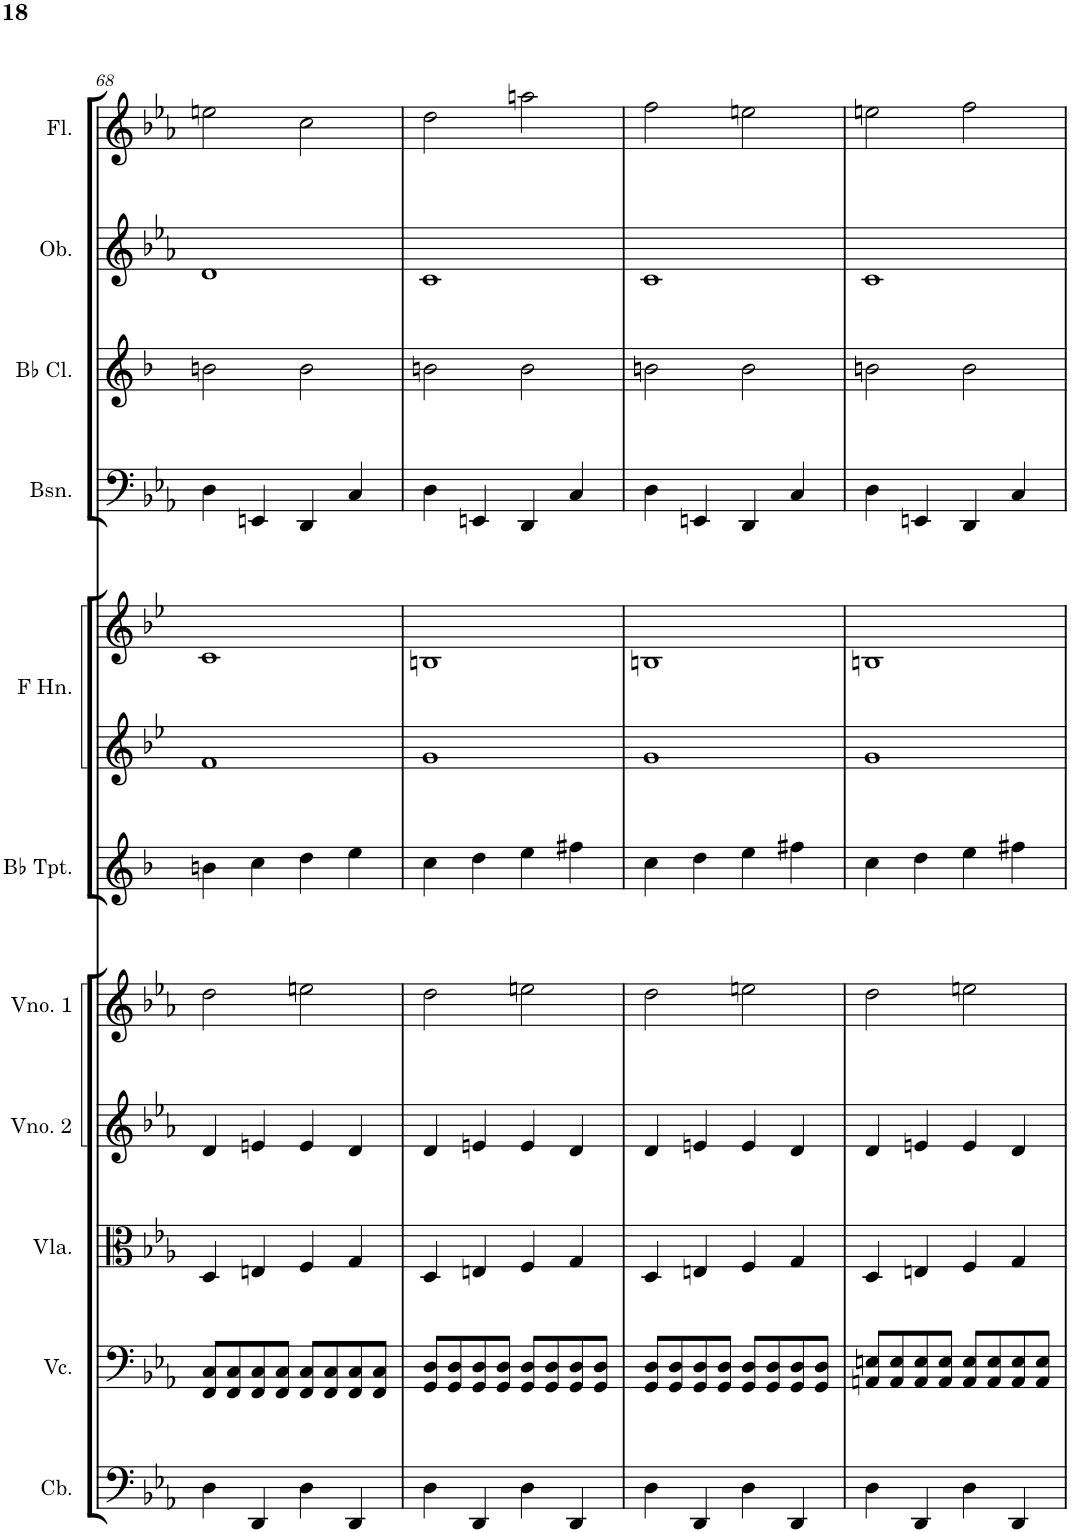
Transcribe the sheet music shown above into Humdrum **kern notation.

**kern	**kern	**kern	**kern	**kern	**kern	**kern	**kern	**kern	**kern	**kern	**kern
*part11	*part10	*part9	*part8	*part7	*part6	*part5	*part5	*part4	*part3	*part2	*part1
*staff12	*staff11	*staff10	*staff9	*staff8	*staff7	*staff6	*staff5	*staff4	*staff3	*staff2	*staff1
*I"Contrabaixo	*I"Violoncelo	*I"Viola	*I"Violino 2	*I"Violino 1	*I"Trumpets in Bb	*I"Horns in F	*	*I"Bassoons	*I"Clarinets in Bb	*I"Oboes	*I"Flutes
*I'Cb.	*I'Vc.	*I'Vla.	*I'Vno. 2	*I'Vno. 1	*	*	*	*I'Bsn.	*	*I'Ob.	*I'Fl.
!!LO:PB:g=z
*clefF4	*clefF4	*clefC3	*clefG2	*clefG2	*clefG2	*clefG2	*clefG2	*clefF4	*clefG2	*clefG2	*clefG2
*Trd7c12	*	*	*	*	*Trd1c2	*Trd4c7	*Trd4c7	*	*Trd1c2	*	*
*k[b-e-a-]	*k[b-e-a-]	*k[b-e-a-]	*k[b-e-a-]	*k[b-e-a-]	*k[b-]	*k[b-e-]	*k[b-e-]	*k[b-e-a-]	*k[b-]	*k[b-e-a-]	*k[b-e-a-]
*M4/4	*M4/4	*M4/4	*M4/4	*M4/4	*M4/4	*M4/4	*M4/4	*M4/4	*M4/4	*M4/4	*M4/4
=68	=68	=68	=68	=68	=68	=68	=68	=68	=68	=68	=68
4D\	8FF/ 8C/L	4D/	4d/	2dd\	4bn\	1f	1c	4D\	2bn\	1d	2een\
.	8FF/ 8C/	.	.	.	.	.	.	.	.	.	.
4DD/	8FF/ 8C/	4En/	4en/	.	4cc\	.	.	4EEn/	.	.	.
.	8FF/ 8C/J	.	.	.	.	.	.	.	.	.	.
4D\	8FF/ 8C/L	4F/	4e/	2een\	4dd\	.	.	4DD/	2b\	.	2cc\
.	8FF/ 8C/	.	.	.	.	.	.	.	.	.	.
4DD/	8FF/ 8C/	4G/	4d/	.	4ee\	.	.	4C/	.	.	.
.	8FF/ 8C/J	.	.	.	.	.	.	.	.	.	.
=69	=69	=69	=69	=69	=69	=69	=69	=69	=69	=69	=69
4D\	8GG/ 8D/L	4D/	4d/	2dd\	4cc\	1g	1Bn	4D\	2bn\	1c	2dd\
.	8GG/ 8D/	.	.	.	.	.	.	.	.	.	.
4DD/	8GG/ 8D/	4En/	4en/	.	4dd\	.	.	4EEn/	.	.	.
.	8GG/ 8D/J	.	.	.	.	.	.	.	.	.	.
4D\	8GG/ 8D/L	4F/	4e/	2een\	4ee\	.	.	4DD/	2b\	.	2aan\
.	8GG/ 8D/	.	.	.	.	.	.	.	.	.	.
4DD/	8GG/ 8D/	4G/	4d/	.	4ff#X\	.	.	4C/	.	.	.
.	8GG/ 8D/J	.	.	.	.	.	.	.	.	.	.
=70	=70	=70	=70	=70	=70	=70	=70	=70	=70	=70	=70
4D\	8GG/ 8D/L	4D/	4d/	2dd\	4cc\	1g	1Bn	4D\	2bn\	1c	2ff\
.	8GG/ 8D/	.	.	.	.	.	.	.	.	.	.
4DD/	8GG/ 8D/	4En/	4en/	.	4dd\	.	.	4EEn/	.	.	.
.	8GG/ 8D/J	.	.	.	.	.	.	.	.	.	.
4D\	8GG/ 8D/L	4F/	4e/	2een\	4ee\	.	.	4DD/	2b\	.	2een\
.	8GG/ 8D/	.	.	.	.	.	.	.	.	.	.
4DD/	8GG/ 8D/	4G/	4d/	.	4ff#X\	.	.	4C/	.	.	.
.	8GG/ 8D/J	.	.	.	.	.	.	.	.	.	.
=71	=71	=71	=71	=71	=71	=71	=71	=71	=71	=71	=71
4D\	8AAn/ 8En/L	4D/	4d/	2dd\	4cc\	1g	1Bn	4D\	2bn\	1c	2een\
.	8AA/ 8E/	.	.	.	.	.	.	.	.	.	.
4DD/	8AA/ 8E/	4En/	4en/	.	4dd\	.	.	4EEn/	.	.	.
.	8AA/ 8E/J	.	.	.	.	.	.	.	.	.	.
4D\	8AA/ 8E/L	4F/	4e/	2een\	4ee\	.	.	4DD/	2b\	.	2ff\
.	8AA/ 8E/	.	.	.	.	.	.	.	.	.	.
4DD/	8AA/ 8E/	4G/	4d/	.	4ff#X\	.	.	4C/	.	.	.
.	8AA/ 8E/J	.	.	.	.	.	.	.	.	.	.
=	=	=	=	=	=	=	=	=	=	=	=
*-	*-	*-	*-	*-	*-	*-	*-	*-	*-	*-	*-
